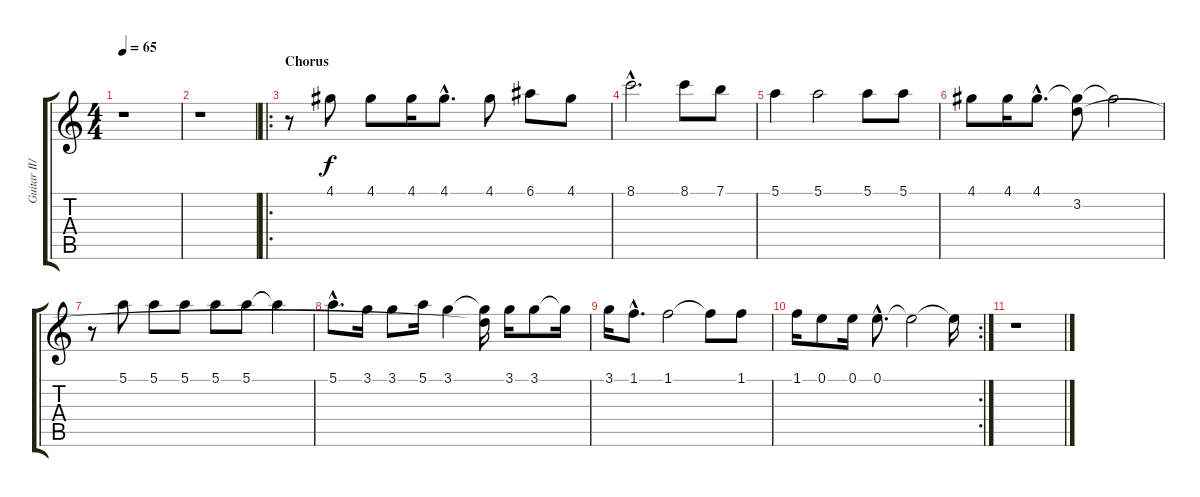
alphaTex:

\track ("Guitar II/Vocal II" "Guitar II/") {instrument acousticguitarsteel}
\staff {score tabs}
\tuning (E4 B3 G3 D3 A2 E2) {hide}
\ts (4 4)
\tempo 65
\clef g2
\ks c
r.1{dy f} |
r.1 |
\ro
\section ("" "Chorus")
r.8{volume 10 instrument overdrivenguitar} 4.1.8 4.1.8 4.1.16 4.1{hac}.8{d} 4.1.8 6.1.8 4.1.8 |
8.1{hac}.2{d} 8.1.8 7.1.8 |
5.1.4 5.1.2 5.1.8 5.1.8 |
4.1.8 4.1.16 4.1{hac}.8{d} (4.1{t} 3.2).8 4.1{t}.2 |
r.8 5.1.8 5.1.8 5.1.8 5.1.8 5.1.8 5.1{t}.4 |
5.1{hac}.8{d} 3.1.16 3.1.8 5.1.16 3.1.4 (3.1{t} 3.2{t}).16 3.1.16 3.1.8 3.1{t}.16 |
3.1.16 1.1{hac}.8{d} 1.1.2 1.1{t}.8 1.1.8 |
\rc 2
1.1.16 0.1.8 0.1.16 0.1{hac}.8{d} 0.1{t}.2 0.1{t}.16 |
r.1
